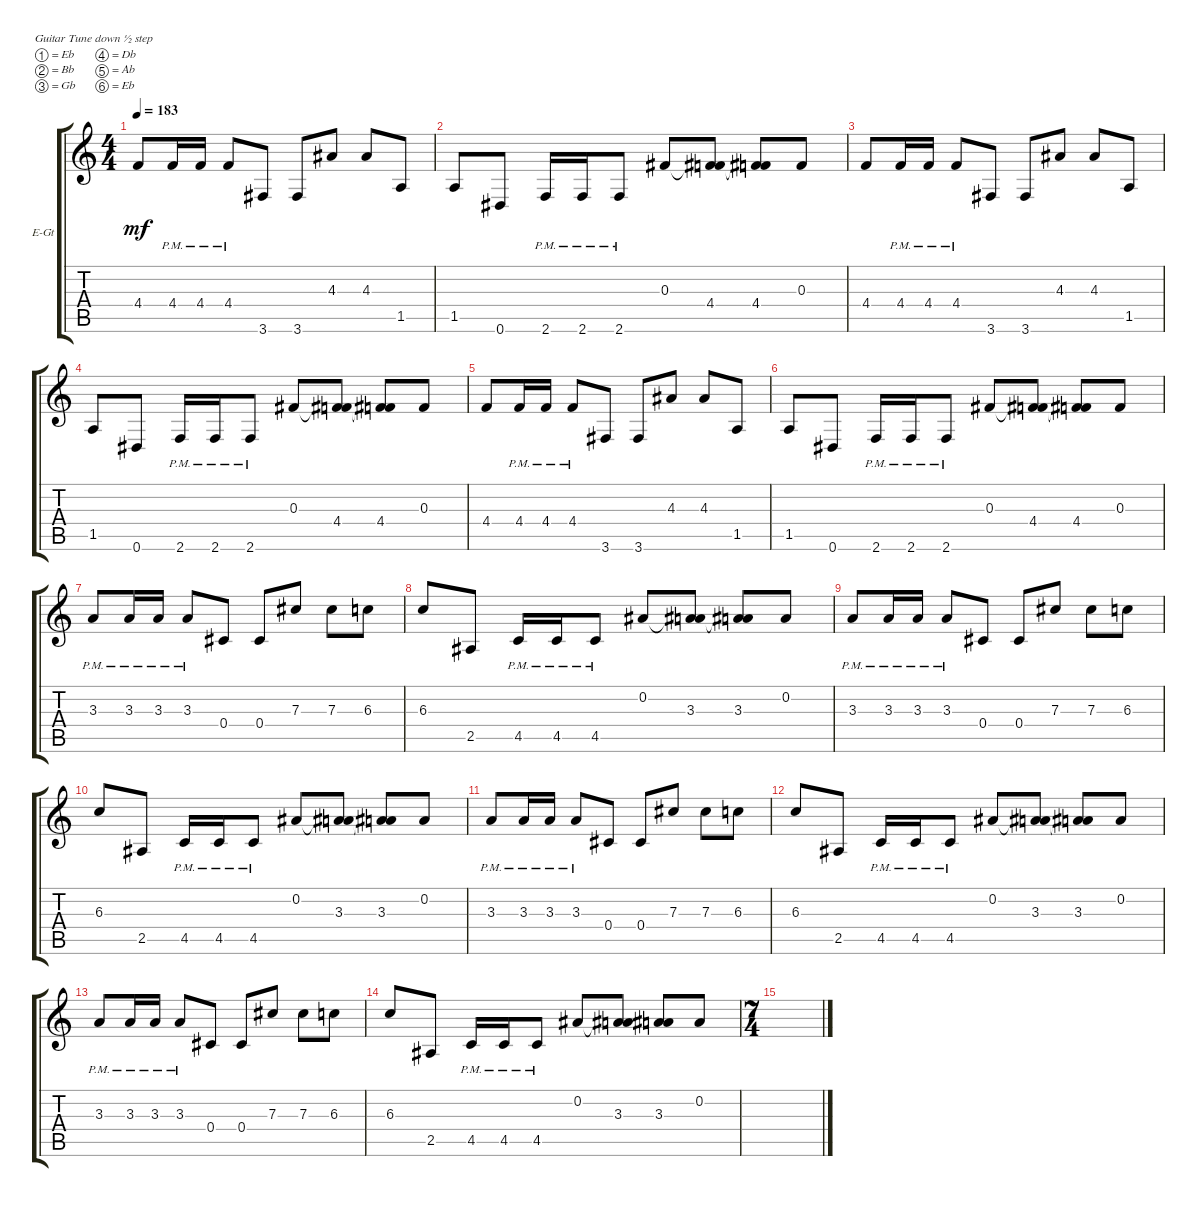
\bracketExtendMode groupsimilarinstruments
\firstSystemTrackNameOrientation horizontal
\otherSystemsTrackNameOrientation horizontal
\track ("right" "E-Gt") {instrument distortionguitar}
\staff {score tabs}
\tuning (Eb4 Bb3 Gb3 Db3 Ab2 Eb2)
\ts (4 4)
\tempo 183
\clef g2
\ks c
4.4.8{dy mf} 4.4{pm}.16 4.4{pm}.16 4.4{pm}.8 3.6.8 3.6.8 4.3.8 4.3.8 1.5.8 |
1.5.8 0.6.8 2.6{pm}.16 2.6{pm}.16 2.6{pm}.8 0.3.8 (4.4 0.3{t}).8 (4.4 0.3{t}).8 0.3.8 |
4.4.8 4.4{pm}.16 4.4{pm}.16 4.4{pm}.8 3.6.8 3.6.8 4.3.8 4.3.8 1.5.8 |
1.5.8 0.6.8 2.6{pm}.16 2.6{pm}.16 2.6{pm}.8 0.3.8 (4.4 0.3{t}).8 (4.4 0.3{t}).8 0.3.8 |
4.4.8 4.4{pm}.16 4.4{pm}.16 4.4{pm}.8 3.6.8 3.6.8 4.3.8 4.3.8 1.5.8 |
1.5.8 0.6.8 2.6{pm}.16 2.6{pm}.16 2.6{pm}.8 0.3.8 (4.4 0.3{t}).8 (4.4 0.3{t}).8 0.3.8 |
3.3{pm}.8 3.3{pm}.16 3.3{pm}.16 3.3{pm}.8 0.4.8 0.4.8 7.3.8 7.3.8 6.3.8 |
6.3.8 2.5.8 4.5{pm}.16 4.5{pm}.16 4.5{pm}.8 0.2.8 (3.3 0.2{t}).8 (3.3 0.2{t}).8 0.2.8 |
3.3{pm}.8 3.3{pm}.16 3.3{pm}.16 3.3{pm}.8 0.4.8 0.4.8 7.3.8 7.3.8 6.3.8 |
6.3.8 2.5.8 4.5{pm}.16 4.5{pm}.16 4.5{pm}.8 0.2.8 (3.3 0.2{t}).8 (3.3 0.2{t}).8 0.2.8 |
3.3{pm}.8 3.3{pm}.16 3.3{pm}.16 3.3{pm}.8 0.4.8 0.4.8 7.3.8 7.3.8 6.3.8 |
6.3.8 2.5.8 4.5{pm}.16 4.5{pm}.16 4.5{pm}.8 0.2.8 (3.3 0.2{t}).8 (3.3 0.2{t}).8 0.2.8 |
3.3{pm}.8 3.3{pm}.16 3.3{pm}.16 3.3{pm}.8 0.4.8 0.4.8 7.3.8 7.3.8 6.3.8 |
6.3.8 2.5.8 4.5{pm}.16 4.5{pm}.16 4.5{pm}.8 0.2.8 (3.3 0.2{t}).8 (3.3 0.2{t}).8 0.2.8 |
\ts (7 4)
